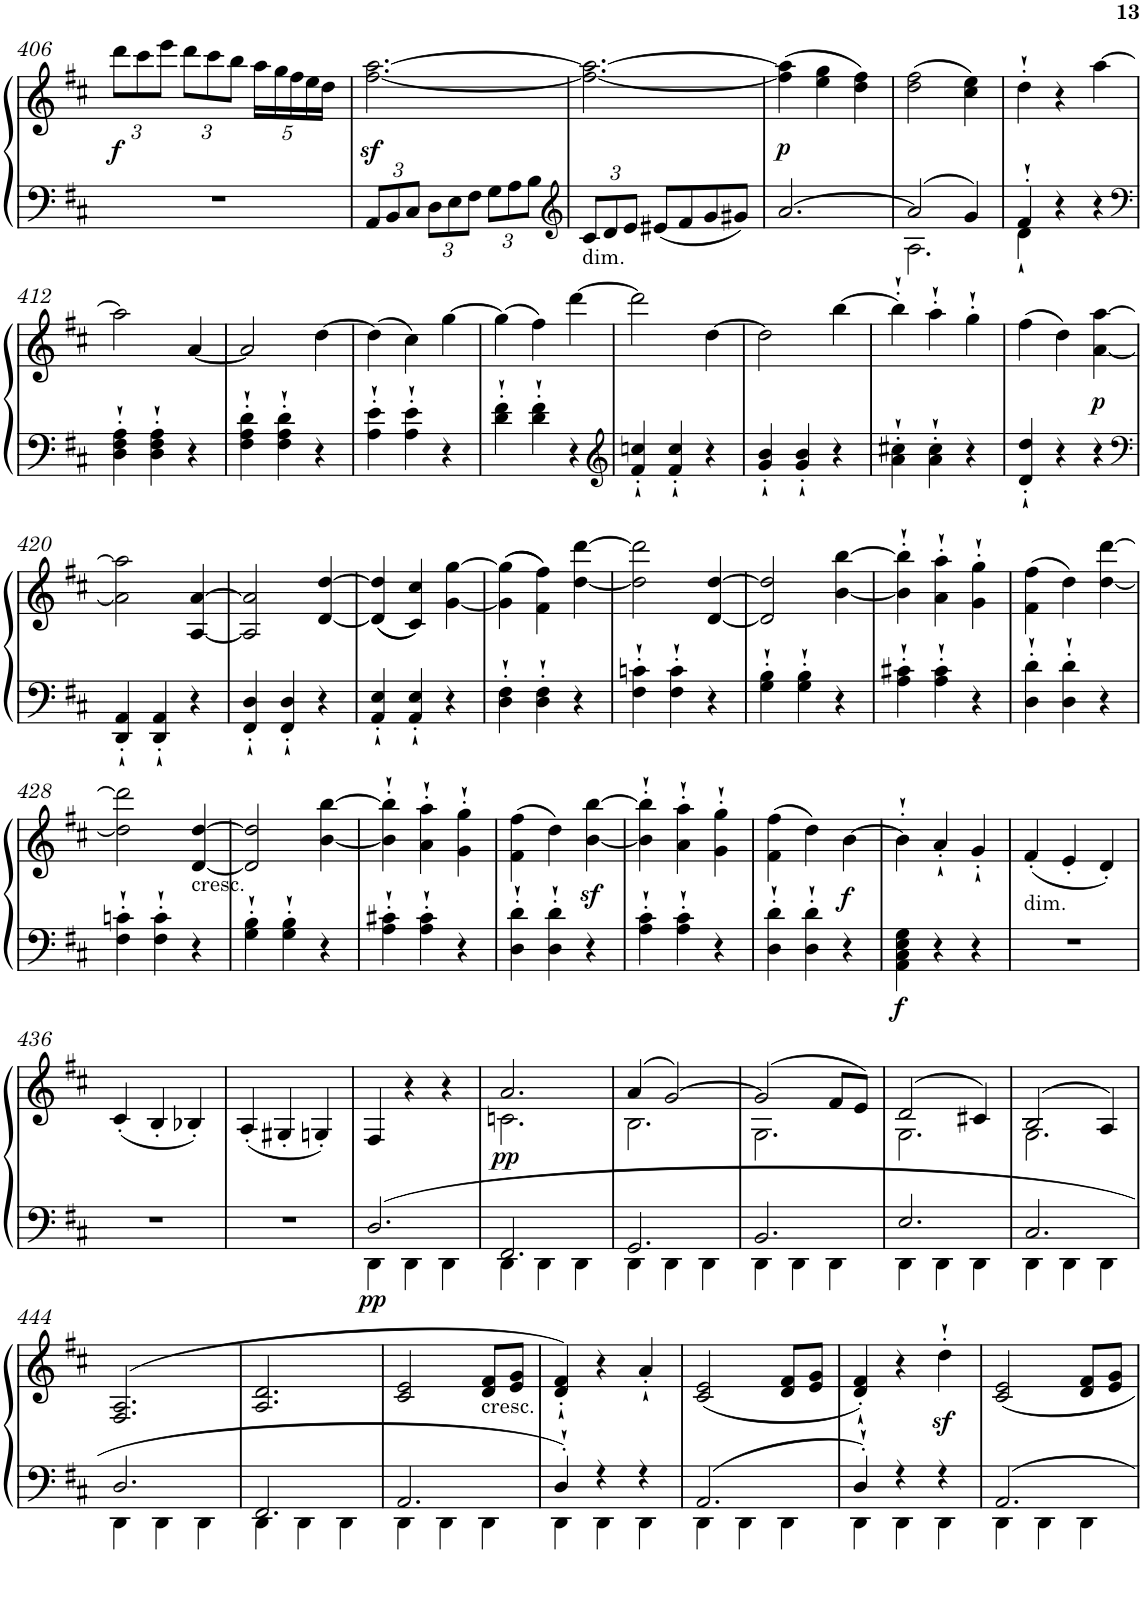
**kern	**kern	**dynam
*part1	*part1	*part1
*staff2	*staff1	*staff1/2
*I"Piano	*	*
*I'Pno	*	*
!!LO:PB:g=z
*clefF4	*clefG2	*
*k[f#c#]	*k[f#c#]	*
*D:	*D:	*
*M3/4	*M3/4	*
*	*Xbrackettup	*
=406	=406	=406
!	!	!LO:DY:b
2.r	12ddd\L	f
.	12ccc#\	.
.	12eee\J	.
.	12ddd\L	.
.	12ccc#\	.
.	12bb\J	.
.	20aa\LL	.
.	20gg\	.
.	20ff#\	.
.	20ee\	.
.	20dd\JJ	.
=407	=407	=407
*Xbrackettup	*	*
12AA/L	[2.ff#\z< [2.aa\z<	.
12BB/	.	.
12C#/J	.	.
12D\L	.	.
12E\	.	.
12F#\J	.	.
12G\L	.	.
12A\	.	.
12B\J	.	.
=408	=408	=408
*clefG2	*	*
!LO:TX:b:t=dim.	!	!
12c#/L	2.ff#\_ 2.aa\_	.
12d/	.	.
12e/J	.	.
8e#X/L	.	.
8f#/	.	.
8g/	.	.
8g#X/J	.	.
=409	=409	=409
!	!	!LO:DY:b
[2.a/	(>4ff#\] 4aa\]	p
.	4ee\ 4gg\	.
.	4dd\ 4ff#\)	.
=410	=410	=410
*^	*	*
2a/]	2.A\	(>2dd\ 2ff#\	.
4g/	.	4cc#\ 4ee\)	.
=411	=411	=411	=411
4f#'`/	4d`\	4dd'`\	.
4r	2ryy	4r	.
4r	.	[4aa\	.
*v	*v	*	*
!!LO:LB:g=z
=412	=412	=412
*clefF4	*	*
4D\'` 4F#\'` 4A\'`	2aa\]	.
4D\'` 4F#\'` 4A\'`	.	.
4r	[4a/	.
=413	=413	=413
4F#\'` 4A\'` 4d\'`	2a/]	.
4F#\'` 4A\'` 4d\'`	.	.
4r	[4dd\	.
=414	=414	=414
4A\'` 4e\'`	(>4dd\]	.
4A\'` 4e\'`	4cc#\)	.
4r	[4gg\	.
=415	=415	=415
4d\'` 4f#\'`	(>4gg\]	.
4d\'` 4f#\'`	4ff#\)	.
4r	[4ddd\	.
=416	=416	=416
*clefG2	*	*
4f#/'` 4ccn/'`	2ddd\]	.
4f#/'` 4cc/'`	.	.
4r	[4dd\	.
=417	=417	=417
4g/'` 4b/'`	2dd\]	.
4g/'` 4b/'`	.	.
4r	[4bb\	.
=418	=418	=418
4a\'` 4cc#X\'`	4bb'`\]	.
4a\'` 4cc#\'`	4aa'`\	.
4r	4gg'`\	.
=419	=419	=419
4d/'` 4dd/'`	(>4ff#\	.
4r	4dd\)	.
!	!	!LO:DY:b
4r	[4a\ [4aa\	p
!!LO:LB:g=z
=420	=420	=420
*clefF4	*	*
4DD/'` 4AA/'`	2a\] 2aa\]	.
4DD/'` 4AA/'`	.	.
4r	[4A/ [4a/	.
=421	=421	=421
4FF#/'` 4D/'`	2A/] 2a/]	.
4FF#/'` 4D/'`	.	.
4r	[4d/ [4dd/	.
=422	=422	=422
4AA/'` 4E/'`	(<(<4d/] 4dd/]	.
4AA/'` 4E/'`	4c#/ 4cc#/))	.
4r	[4g\ [4gg\	.
=423	=423	=423
4D\'` 4F#\'`	(>(>4g\] 4gg\]	.
4D\'` 4F#\'`	4f#\ 4ff#\))	.
4r	[4dd\ [4ddd\	.
=424	=424	=424
4F#\'` 4cn\'`	2dd\] 2ddd\]	.
4F#\'` 4c\'`	.	.
4r	[4d/ [4dd/	.
=425	=425	=425
4G\'` 4B\'`	2d/] 2dd/]	.
4G\'` 4B\'`	.	.
4r	[4b\ [4bb\	.
=426	=426	=426
4A\'` 4c#X\'`	4b\]'` 4bb\]'`	.
4A\'` 4c#\'`	4a\'` 4aa\'`	.
4r	4g\'` 4gg\'`	.
=427	=427	=427
4D\'` 4d\'`	(>4f#\ 4ff#\	.
4D\'` 4d\'`	4dd\)	.
4r	[4dd\ [4ddd\	.
!!LO:LB:g=z
=428	=428	=428
4F#\'` 4cn\'`	2dd\] 2ddd\]	.
4F#\'` 4c\'`	.	.
!	!LO:TX:b:t=cresc.	!
4r	[4d/ [4dd/	.
=429	=429	=429
4G\'` 4B\'`	2d/] 2dd/]	.
4G\'` 4B\'`	.	.
4r	[4b\ [4bb\	.
=430	=430	=430
4A\'` 4c#X\'`	4b\]'` 4bb\]'`	.
4A\'` 4c#\'`	4a\'` 4aa\'`	.
4r	4g\'` 4gg\'`	.
=431	=431	=431
4D\'` 4d\'`	(>4f#\ 4ff#\	.
4D\'` 4d\'`	4dd\)	.
4r	[4b\z< [4bb\z<	.
=432	=432	=432
4A\'` 4c#\'`	4b\]'` 4bb\]'`	.
4A\'` 4c#\'`	4a\'` 4aa\'`	.
4r	4g\'` 4gg\'`	.
=433	=433	=433
4D\'` 4d\'`	(>4f#\ 4ff#\	.
4D\'` 4d\'`	4dd\)	.
!	!	!LO:DY:b
4r	[4b\	f
=434	=434	=434
!	!	!LO:DY:b=2
4AA\ 4C#\ 4E\ 4G\	4b'`\]	f
4r	4a'`/	.
4r	4g'`/	.
=435	=435	=435
!	!LO:TX:b:t=dim.	!
2.r	(<4f#'/	.
.	4e'/	.
.	4d'/)	.
!!LO:LB:g=z
=436	=436	=436
2.r	(<4c#'/	.
.	4B'/	.
.	4B-X'/)	.
=437	=437	=437
2.r	(<4A'/	.
.	4G#X'/	.
.	4Gn'/)	.
=438	=438	=438
*^	*	*
!	!	!	!LO:DY:b=2
2.D/	4DD\	4F#/	pp
.	4DD\	4r	.
.	4DD\	4r	.
=439	=439	=439	=439
*	*	*^	*
!	!	!	!	!LO:DY:b
2.FF#/	4DD\	2.a/	2.cn\	pp
.	4DD\	.	.	.
.	4DD\	.	.	.
=440	=440	=440	=440	=440
2.GG/	4DD\	(>4a/	2.B\	.
.	4DD\	[2g/)	.	.
.	4DD\	.	.	.
=441	=441	=441	=441	=441
2.BB/	4DD\	(>2g/]	2.G\	.
.	4DD\	.	.	.
.	4DD\	8f#/L	.	.
.	.	8e/J)	.	.
=442	=442	=442	=442	=442
2.E/	4DD\	(>2d/	2.G\	.
.	4DD\	.	.	.
.	4DD\	4c#X/)	.	.
=443	=443	=443	=443	=443
2.C#/	4DD\	(>2B/	2.G\	.
.	4DD\	.	.	.
.	4DD\	4A/)	.	.
*	*	*v	*v	*
!!LO:LB:g=z
=444	=444	=444	=444
2.D/	4DD\	(>2.F#/ 2.A/	.
.	4DD\	.	.
.	4DD\	.	.
=445	=445	=445	=445
2.FF#/	4DD\	2.A/ 2.d/	.
.	4DD\	.	.
.	4DD\	.	.
=446	=446	=446	=446
2.AA/	4DD\	2c#/ 2e/	.
.	4DD\	.	.
!	!	!LO:TX:b:t=cresc.	!
.	4DD\	8d/ 8f#/L	.
.	.	8e/ 8g/J	.
=447	=447	=447	=447
4D'`/	4DD\	4d/'` 4f#/'`)	.
4r	4DD\	4r	.
4r	4DD\	4a'`/	.
=448	=448	=448	=448
2.AA/	4DD\	(<2c#/ 2e/	.
.	4DD\	.	.
.	4DD\	8d/ 8f#/L	.
.	.	8e/ 8g/J	.
=449	=449	=449	=449
4D'`/	4DD\	4d/'` 4f#/'`)	.
4r	4DD\	4r	.
4r	4DD\	4ddz<'`\	.
=450	=450	=450	=450
2.AA/	4DD\	2c#/ 2e/	.
.	4DD\	.	.
.	4DD\	8d/ 8f#/L	.
.	.	8e/ 8g/J	.
*v	*v	*	*
=	=	=
*-	*-	*-
